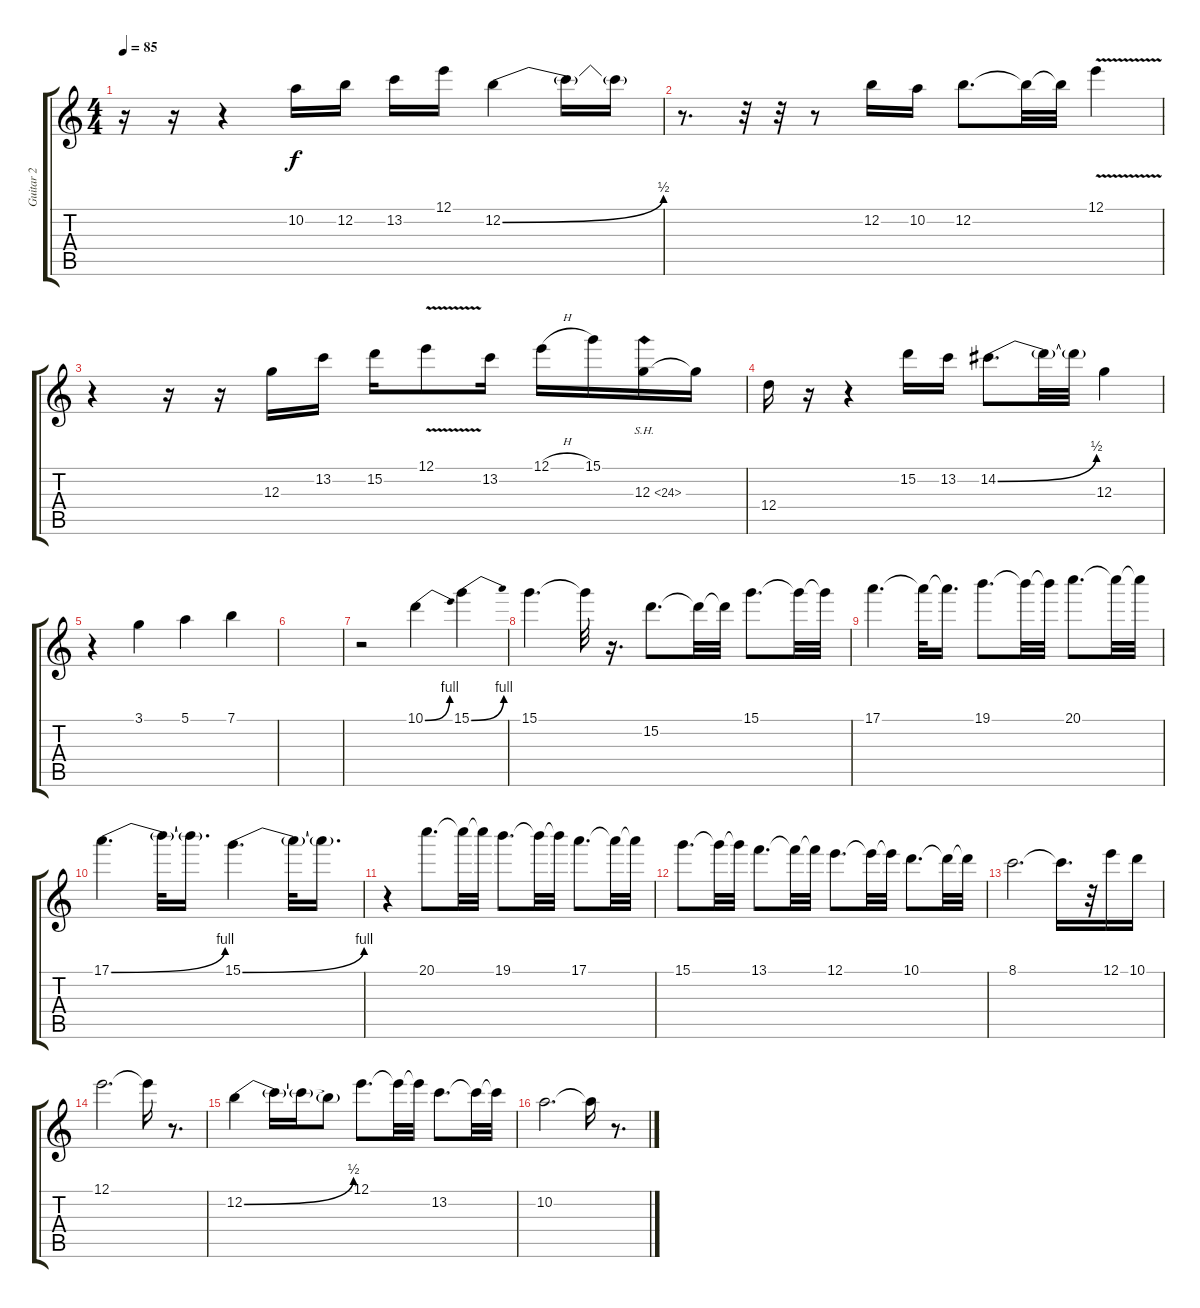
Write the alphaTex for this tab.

\track ("Guitar 2" "Guitar 2") {instrument distortionguitar}
\staff {score tabs}
\tuning (E4 B3 G3 D3 A2 E2) {hide}
\ts (4 4)
\tempo 85
\clef g2
\ks c
r.16{dy f} r.16 r.4 10.2.16 12.2.16 13.2.16 12.1.16 12.2{be (bend 0 0 60 2)}.4 12.2{t}.16 12.2{t}.16 |
r.8{d} r.32 r.32 r.8 12.2.16 10.2.16 12.2.8{d} 12.2{t}.32 12.2{t}.32 12.1{v}.4 |
r.4 r.16 r.16 12.3.16 13.2.16 15.2.16 12.1{v}.8 13.2.16 12.1{h}.16 15.1.16 12.3{sh 12}.16 12.3{t}.16 |
12.4.16{instrument distortionguitar} r.16 r.4 15.2.16 13.2.16 14.2{be (bend 0 0 60 2)}.8{d} 14.2{t}.32 14.2{t}.32 12.3.4 |
r.4 3.1.4 5.1.4 7.1.4 |
|
r.2 10.1{be (bend 0 0 60 4)}.4 15.1{be (bend 0 0 60 4)}.4 |
15.1.4{d} 15.1{t}.32 r.16{d} 15.2.8{d} 15.2{t}.32 15.2{t}.32 15.1.8{d} 15.1{t}.32 15.1{t}.32 |
17.1.4{d} 17.1{t}.32 17.1{t}.16{d} 19.1.8{d} 19.1{t}.32 19.1{t}.32 20.1.8{d} 20.1{t}.32 20.1{t}.32 |
17.1{be (bend 0 0 60 4)}.4{d} 17.1{t}.32 17.1{t}.16{d} 15.1{be (bend 0 0 60 4)}.4{d} 15.1{t}.32 15.1{t}.16{d} |
r.4 20.1.8{d} 20.1{t}.32 20.1{t}.32 19.1.8{d} 19.1{t}.32 19.1{t}.32 17.1.8{d} 17.1{t}.32 17.1{t}.32 |
15.1.8{d} 15.1{t}.32 15.1{t}.32 13.1.8{d} 13.1{t}.32 13.1{t}.32 12.1.8{d} 12.1{t}.32 12.1{t}.32 10.1.8{d} 10.1{t}.32 10.1{t}.32 |
8.1.2{d} 8.1{t}.16{d} r.32 12.1.16 10.1.16 |
12.1.2{d} 12.1{t}.16 r.8{d} |
12.2{be (bend 0 0 60 2)}.4{volume 14} 12.2{t}.16 12.2{t}.16 12.2{t}.8 12.1.8{d} 12.1{t}.32 12.1{t}.32 13.2.8{d} 13.2{t}.32 13.2{t}.32 |
10.2.2{d} 10.2{t}.16 r.8{d}
